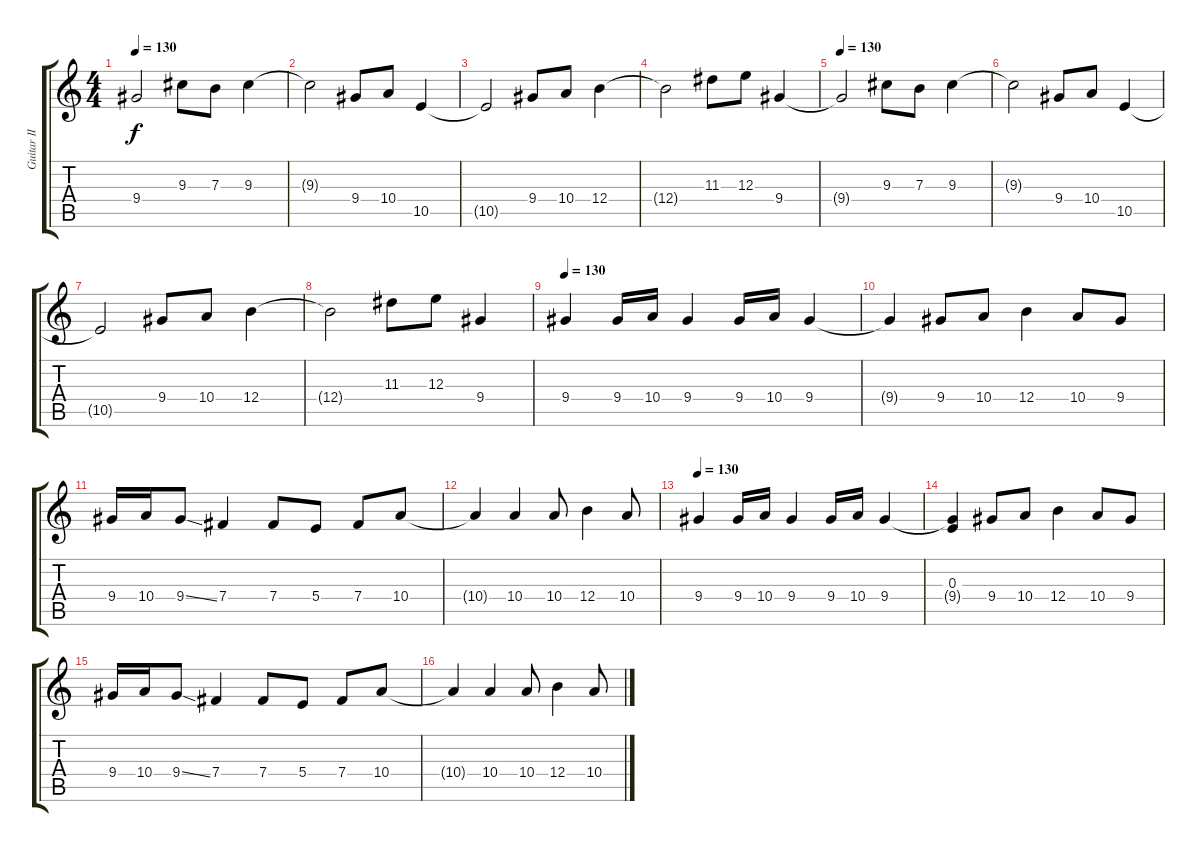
\track ("Guitar II" "Guitar II") {instrument distortionguitar}
\staff {score tabs}
\tuning (Db4 Ab3 E3 B2 Gb2 Db2) {hide}
\ts (4 4)
\tempo 130
\clef g2
\ks c
9.4{t}.2{dy f} 9.3.8 7.3.8 9.3.4 |
9.3{t}.2 9.4.8 10.4.8 10.5.4 |
10.5{t}.2 9.4.8 10.4.8 12.4.4 |
12.4{t}.2 11.3.8 12.3.8 9.4.4 |
\tempo 130
9.4{t}.2 9.3.8 7.3.8 9.3.4 |
9.3{t}.2 9.4.8 10.4.8 10.5.4 |
10.5{t}.2 9.4.8 10.4.8 12.4.4 |
12.4{t}.2 11.3.8 12.3.8 9.4.4 |
\tempo 140
\tempo 130
9.4.4 9.4.16 10.4.16 9.4.4 9.4.16 10.4.16 9.4.4 |
9.4{t}.4 9.4.8 10.4.8 12.4.4 10.4.8 9.4.8 |
9.4.16 10.4.16 9.4{ss}.8 7.4.4 7.4.8 5.4.8 7.4.8 10.4.8 |
10.4{t}.4 10.4.4 10.4.8 12.4.4 10.4.8 |
\tempo 140
\tempo 130
9.4.4 9.4.16 10.4.16 9.4.4 9.4.16 10.4.16 9.4.4 |
(0.3 9.4{t}).4 9.4.8 10.4.8 12.4.4 10.4.8 9.4.8 |
9.4.16 10.4.16 9.4{ss}.8 7.4.4 7.4.8 5.4.8 7.4.8 10.4.8 |
10.4{t}.4 10.4.4 10.4.8 12.4.4 10.4.8
